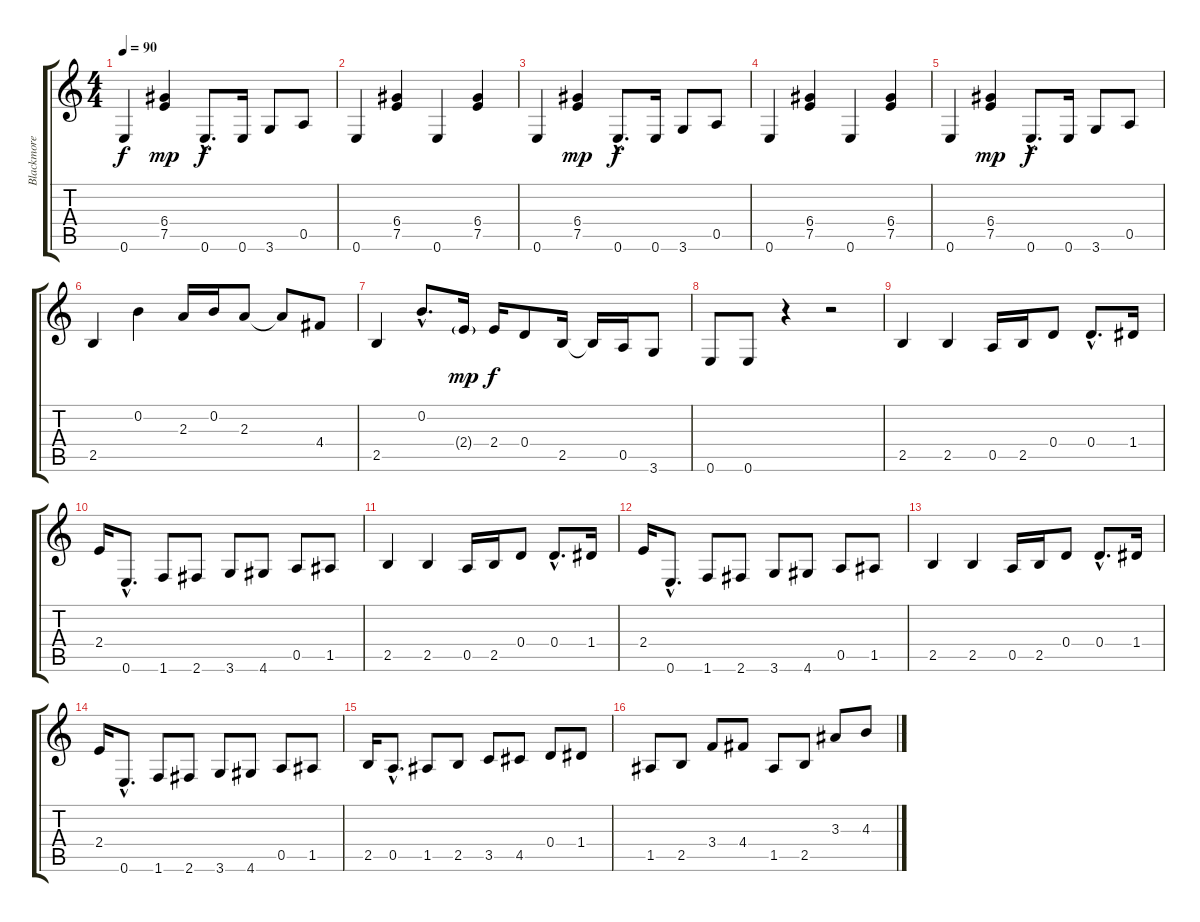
\track ("Blackmore" "Blackmore") {instrument distortionguitar}
\staff {score tabs}
\tuning (E4 B3 G3 D3 A2 E2) {hide}
\ts (4 4)
\tempo 90
\clef g2
\ks c
0.6.4{dy f} (6.4 7.5).4{dy mp} 0.6{hac}.8{d dy f} 0.6.16 3.6.8 0.5.8 |
0.6.4 (6.4 7.5).4 0.6.4 (6.4 7.5).4 |
0.6.4 (6.4 7.5).4{dy mp} 0.6{hac}.8{d dy f} 0.6.16 3.6.8 0.5.8 |
0.6.4 (6.4 7.5).4 0.6.4 (6.4 7.5).4 |
0.6.4 (6.4 7.5).4{dy mp} 0.6{hac}.8{d dy f} 0.6.16 3.6.8 0.5.8 |
2.5.4 0.2.4 2.3.16 0.2.16 2.3.8 2.3{t}.8 4.4.8 |
2.5.4 0.2{hac}.8{d} 2.4{g}.16{dy mp} 2.4.16{dy f} 0.4.8 2.5.16 2.5{t}.16 0.5.16 3.6.8 |
0.6.8 0.6.8 r.4 r.2 |
2.5.4 2.5.4 0.5.16 2.5.16 0.4.8 0.4{hac}.8{d} 1.4.16 |
2.4.16 0.6{hac}.8{d} 1.6.8 2.6.8 3.6.8 4.6.8 0.5.8 1.5.8 |
2.5.4 2.5.4 0.5.16 2.5.16 0.4.8 0.4{hac}.8{d} 1.4.16 |
2.4.16 0.6{hac}.8{d} 1.6.8 2.6.8 3.6.8 4.6.8 0.5.8 1.5.8 |
2.5.4 2.5.4 0.5.16 2.5.16 0.4.8 0.4{hac}.8{d} 1.4.16 |
2.4.16 0.6{hac}.8{d} 1.6.8 2.6.8 3.6.8 4.6.8 0.5.8 1.5.8 |
2.5.16 0.5{hac}.8{d} 1.5.8 2.5.8 3.5.8 4.5.8 0.4.8 1.4.8 |
1.5.8 2.5.8 3.4.8 4.4.8 1.5.8 2.5.8 3.3.8 4.3.8
